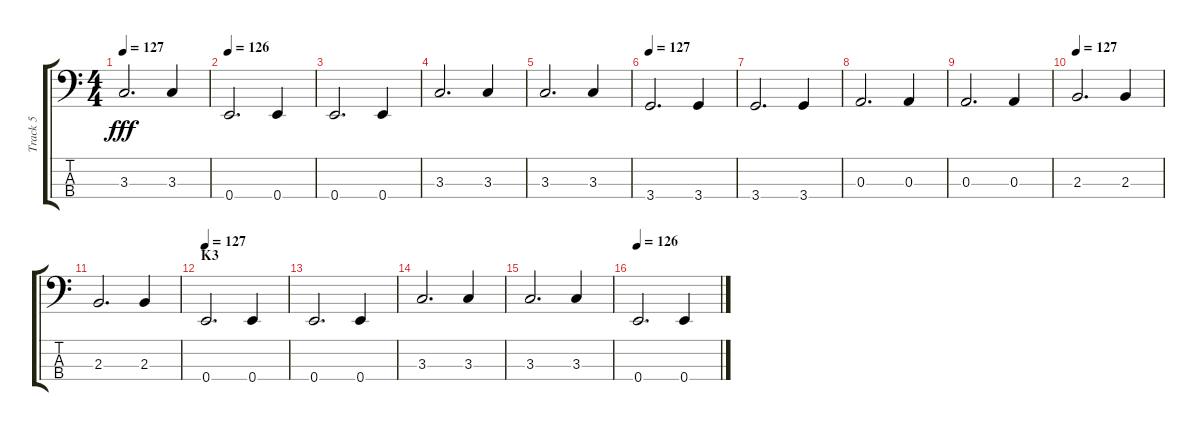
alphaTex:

\track ("Track 5" "Track 5") {instrument electricbassfinger}
\staff {score tabs}
\tuning (G2 D2 A1 E1) {hide}
\ts (4 4)
\tempo 127
\clef f4
\ks c
3.3.2{d dy fff} 3.3.4 |
\tempo 126
0.4.2{d} 0.4.4 |
0.4.2{d} 0.4.4 |
3.3.2{d} 3.3.4 |
3.3.2{d} 3.3.4 |
\tempo 127
3.4.2{d} 3.4.4 |
3.4.2{d} 3.4.4 |
0.3.2{d} 0.3.4 |
0.3.2{d} 0.3.4 |
\tempo 127
2.3.2{d} 2.3.4 |
2.3.2{d} 2.3.4 |
\section ("" "K3")
\tempo 127
0.4.2{d} 0.4.4 |
0.4.2{d} 0.4.4 |
3.3.2{d} 3.3.4 |
3.3.2{d} 3.3.4 |
\tempo 126
0.4.2{d} 0.4.4
